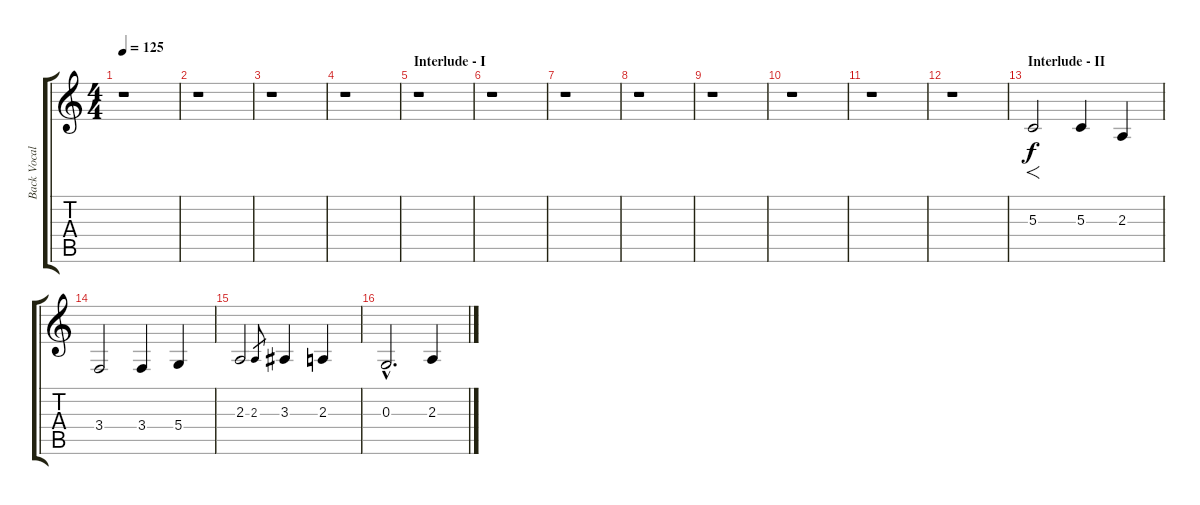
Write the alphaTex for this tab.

\track ("Back Vocals" "Back Vocal") {instrument choiraahs}
\staff {score tabs}
\tuning (E4 B3 G3 D3 A2 E2) {hide}
\ts (4 4)
\tempo 125
\clef g2
\ks c
r.1{dy f} |
r.1 |
r.1 |
r.1 |
\section ("" "Interlude - I")
r.1 |
r.1 |
r.1 |
r.1 |
r.1 |
r.1 |
r.1 |
r.1 |
\section ("" "Interlude - II")
5.3.2{f} 5.3.4 2.3.4 |
3.4.2 3.4.4 5.4.4 |
2.3.2 2.3.8{gr} 3.3.4 2.3.4 |
0.3{hac}.2{d} 2.3.4
